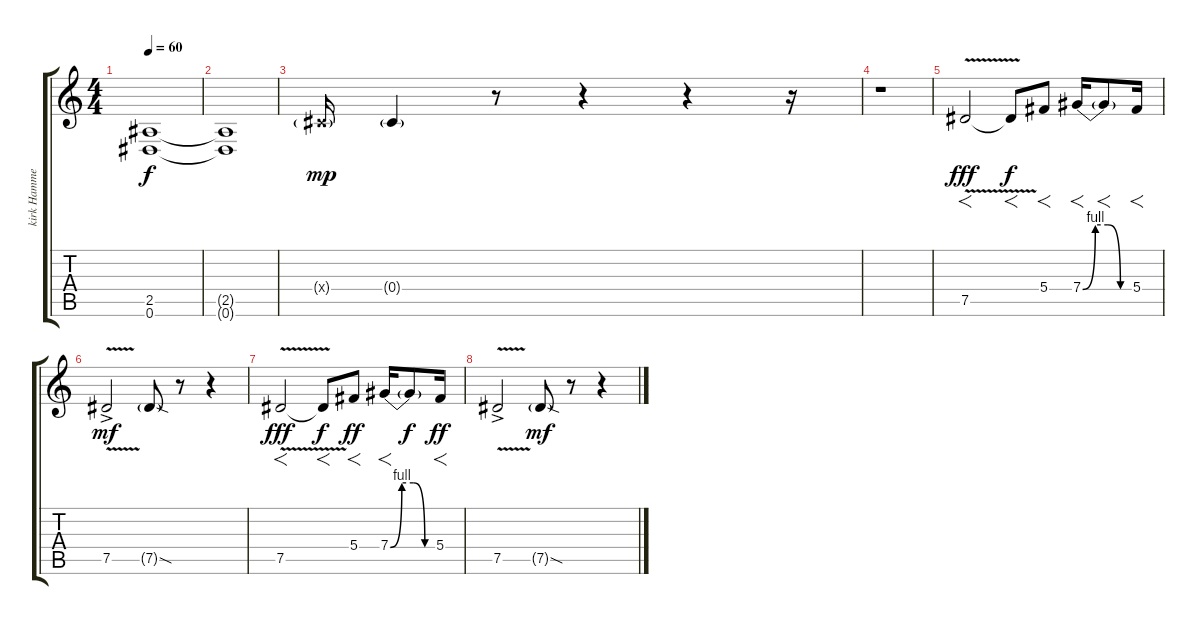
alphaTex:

\track ("kirk Hammet" "kirk Hamme") {instrument distortionguitar}
\staff {score tabs}
\tuning (Eb4 Bb3 Gb3 Db3 Ab2 Eb2) {hide}
\ts (4 4)
\tempo 60
\clef g2
\ks c
(2.5 0.6).1{dy f} |
(2.5{t} 0.6{t}).1 |
0.4{g x}.16{dy mp} 0.4{g}.4 r.8 r.4 r.4 r.16 |
r.1 |
7.5{v}.2{f dy fff} 7.5{t}.8{f dy f} 5.4.8{f} 7.4{be (custom 0 0 15 4 30 4 45 0 60 0)}.16{f} 7.4{t}.8{f} 5.4.16{f} |
7.5{v ac}.2{dy mf} 7.5{sod g}.8 r.8 r.4 |
7.5{v}.2{f dy fff} 7.5{t}.8{f dy f} 5.4.8{f dy ff} 7.4{be (custom 0 0 15 4 30 4 45 0 60 0)}.16{f} 7.4{t}.8{dy f} 5.4.16{f dy ff} |
7.5{v ac}.2 7.5{sod g}.8{dy mf} r.8 r.4
